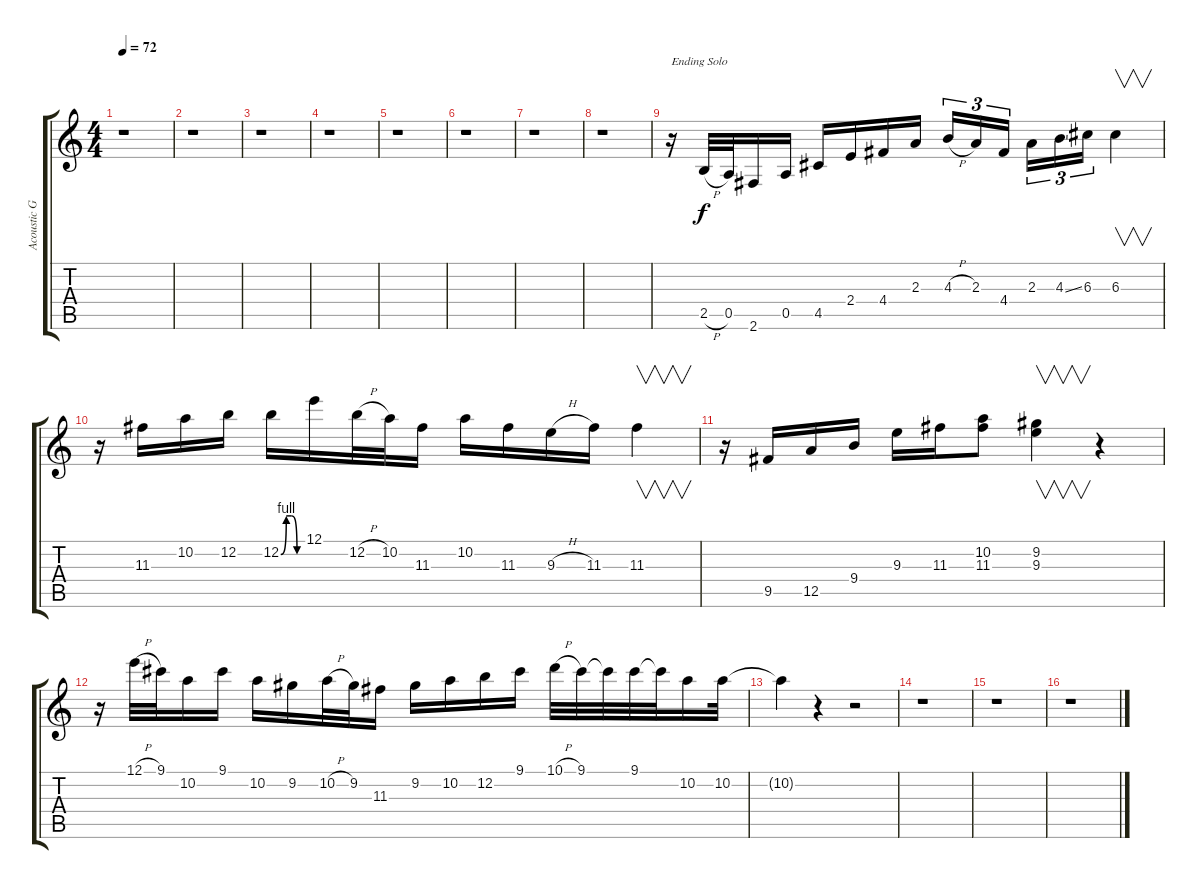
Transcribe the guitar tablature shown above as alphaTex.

\track ("Acoustic Guitar Solo " "Acoustic G") {instrument acousticguitarsteel}
\staff {score tabs}
\tuning (E4 B3 G3 D3 A2 E2) {hide}
\ts (4 4)
\tempo 72
\clef g2
\ks c
r.1{dy f} |
r.1 |
r.1 |
r.1 |
r.1 |
r.1 |
r.1 |
r.1 |
r.16{txt "Ending Solo" volume 16} 2.5{h}.32 0.5.32 2.6.16 0.5.16 4.5.16 2.4.16 4.4.16 2.3.16 4.3{h}.16{tu (3 2)} 2.3.16{tu (3 2)} 4.4.16{tu (3 2)} 2.3.16{tu (3 2)} 4.3{ss}.16{tu (3 2)} 6.3.16{tu (3 2)} 6.3.4{v} |
r.16 11.3.16 10.2.16 12.2.16 12.2{be (custom 0 0 15 4 30 4 45 0 60 0)}.16 12.1.16 12.2{h}.32 10.2.32 11.3.16 10.2.16 11.3.16 9.3{h}.16 11.3.16 11.3.4{v} |
r.16 9.5.16 12.5.16 9.4.16 9.3.16 11.3.16 (10.2 11.3).8 (9.2 9.3).4{v} r.4 |
r.16 12.1{h}.32 9.1.32 10.2.16 9.1.16 10.2.16 9.2.16 10.2{h}.32 9.2.32 11.3.16 9.2.16 10.2.16 12.2.16 9.1.16 10.1{h}.32 9.1.32 9.1{t}.32 9.1.32 9.1{t}.32 10.2.16 10.2.32 |
10.2{t}.4 r.4 r.2 |
r.1 |
r.1 |
r.1
